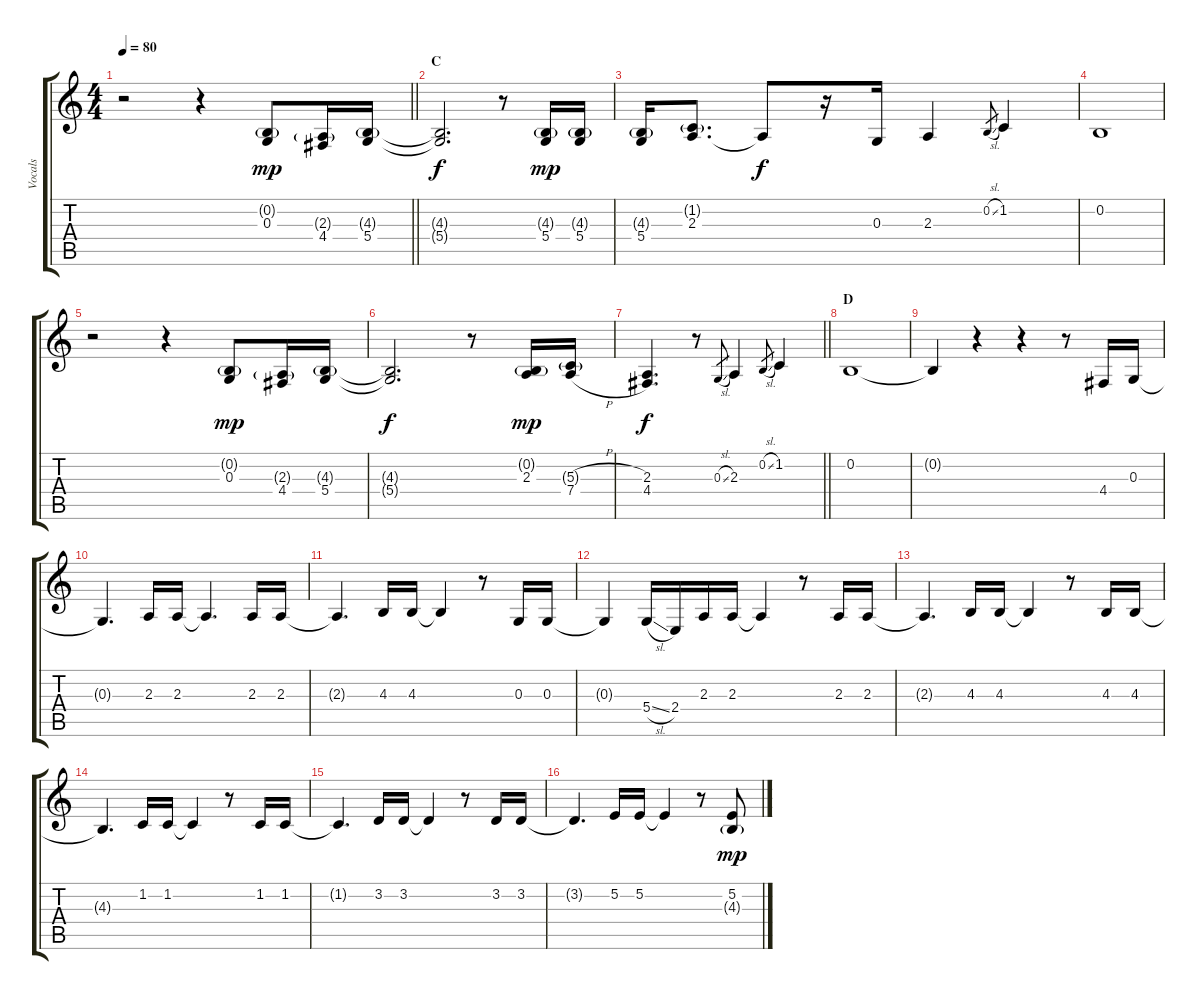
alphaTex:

\track ("Vocals" "Vocals") {instrument altosax}
\staff {score tabs}
\tuning (E4 B3 G3 D3 A2 E2) {hide}
\ts (4 4)
\tempo 80
\clef g2
\barLineRight lightlight
\ks c
r.2{dy f} r.4 (0.2{g} 0.3).8{dy mp} (2.3{g} 4.4).16 (4.3{g} 5.4).16 |
\section ("" "C")
(4.3{t} 5.4{t}).2{d dy f} r.8 (4.3{g} 5.4).16{dy mp} (4.3{g} 5.4).16 |
(4.3{g} 5.4).16 (1.2{g} 2.3).8{d} 2.3{t}.8{dy f} r.16 0.3.16 2.3.4 0.2{sl}.8{gr} 1.2.4 |
0.2.1 |
r.2 r.4 (0.2{g} 0.3).8{dy mp} (2.3{g} 4.4).16 (4.3{g} 5.4).16 |
(4.3{t} 5.4{t}).2{d dy f} r.8 (0.2{g} 2.3).16{dy mp} (5.3{h g} 7.4{h}).16 |
\barLineRight lightlight
(2.3 4.4).4{d dy f} r.8 0.3{sl}.8{gr} 2.3.4 0.2{sl}.8{gr} 1.2.4 |
\section ("" "D")
0.2.1 |
0.2{t}.4 r.4 r.4 r.8 4.4.16 0.3.16 |
0.3{t}.4{d} 2.3.16 2.3.16 2.3{t}.4{d} 2.3.16 2.3.16 |
2.3{t}.4{d} 4.3.16 4.3.16 4.3{t}.4 r.8 0.3.16 0.3.16 |
0.3{t}.4 5.4{sl}.16 2.4.16 2.3.16 2.3.16 2.3{t}.4 r.8 2.3.16 2.3.16 |
2.3{t}.4{d} 4.3.16 4.3.16 4.3{t}.4 r.8 4.3.16 4.3.16 |
4.3{t}.4{d} 1.2.16 1.2.16 1.2{t}.4 r.8 1.2.16 1.2.16 |
1.2{t}.4{d} 3.2.16 3.2.16 3.2{t}.4 r.8 3.2.16 3.2.16 |
3.2{t}.4{d} 5.2.16 5.2.16 5.2{t}.4 r.8 (5.2 4.3{g}).8{dy mp}
